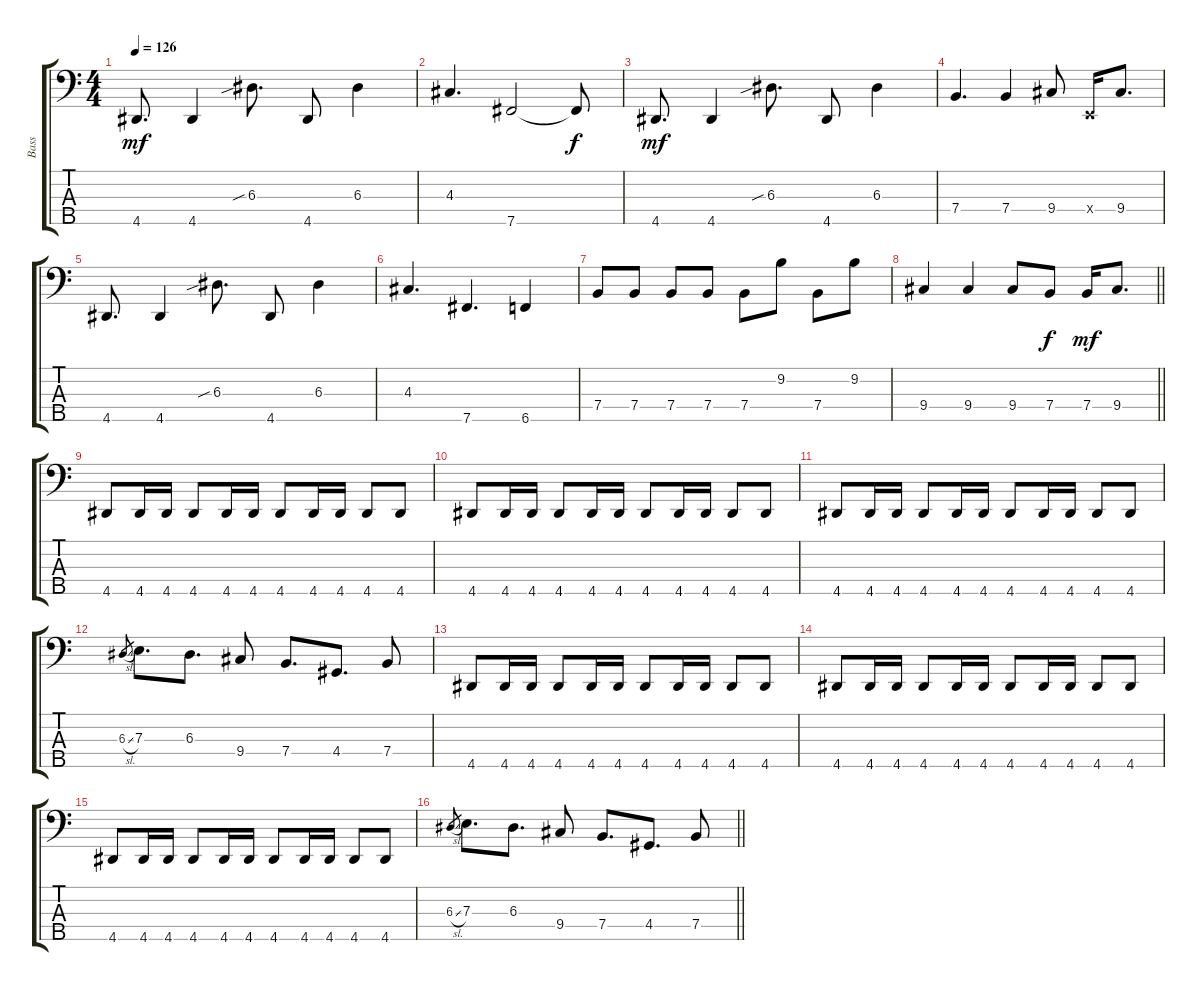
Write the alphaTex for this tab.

\track ("Bass" "Bass") {instrument electricbasspick}
\staff {score tabs}
\tuning (G2 D2 A1 E1 B0) {hide}
\ts (4 4)
\tempo 126
\clef f4
\ks c
4.5.8{d dy mf} 4.5.4 6.3{sib}.8{d} 4.5.8 6.3.4 |
4.3.4{d} 7.5.2 7.5{t}.8{dy f} |
4.5.8{d dy mf} 4.5.4 6.3{sib}.8{d} 4.5.8 6.3.4 |
7.4.4{d} 7.4.4 9.4.8 0.4{x}.16 9.4.8{d} |
4.5.8{d} 4.5.4 6.3{sib}.8{d} 4.5.8 6.3.4 |
4.3.4{d} 7.5.4{d} 6.5.4 |
7.4.8 7.4.8 7.4.8 7.4.8 7.4.8 9.2.8 7.4.8 9.2.8 |
\barLineRight lightlight
9.4.4 9.4.4 9.4.8 7.4.8{dy f} 7.4.16{dy mf} 9.4.8{d} |
4.5.8 4.5.16 4.5.16 4.5.8 4.5.16 4.5.16 4.5.8 4.5.16 4.5.16 4.5.8 4.5.8 |
4.5.8 4.5.16 4.5.16 4.5.8 4.5.16 4.5.16 4.5.8 4.5.16 4.5.16 4.5.8 4.5.8 |
4.5.8 4.5.16 4.5.16 4.5.8 4.5.16 4.5.16 4.5.8 4.5.16 4.5.16 4.5.8 4.5.8 |
6.3{sl}.8{gr} 7.3.8{d} 6.3.8{d} 9.4.8 7.4.8{d} 4.4.8{d} 7.4.8 |
4.5.8 4.5.16 4.5.16 4.5.8 4.5.16 4.5.16 4.5.8 4.5.16 4.5.16 4.5.8 4.5.8 |
4.5.8 4.5.16 4.5.16 4.5.8 4.5.16 4.5.16 4.5.8 4.5.16 4.5.16 4.5.8 4.5.8 |
4.5.8 4.5.16 4.5.16 4.5.8 4.5.16 4.5.16 4.5.8 4.5.16 4.5.16 4.5.8 4.5.8 |
\barLineRight lightlight
6.3{sl}.8{gr} 7.3.8{d} 6.3.8{d} 9.4.8 7.4.8{d} 4.4.8{d} 7.4.8
